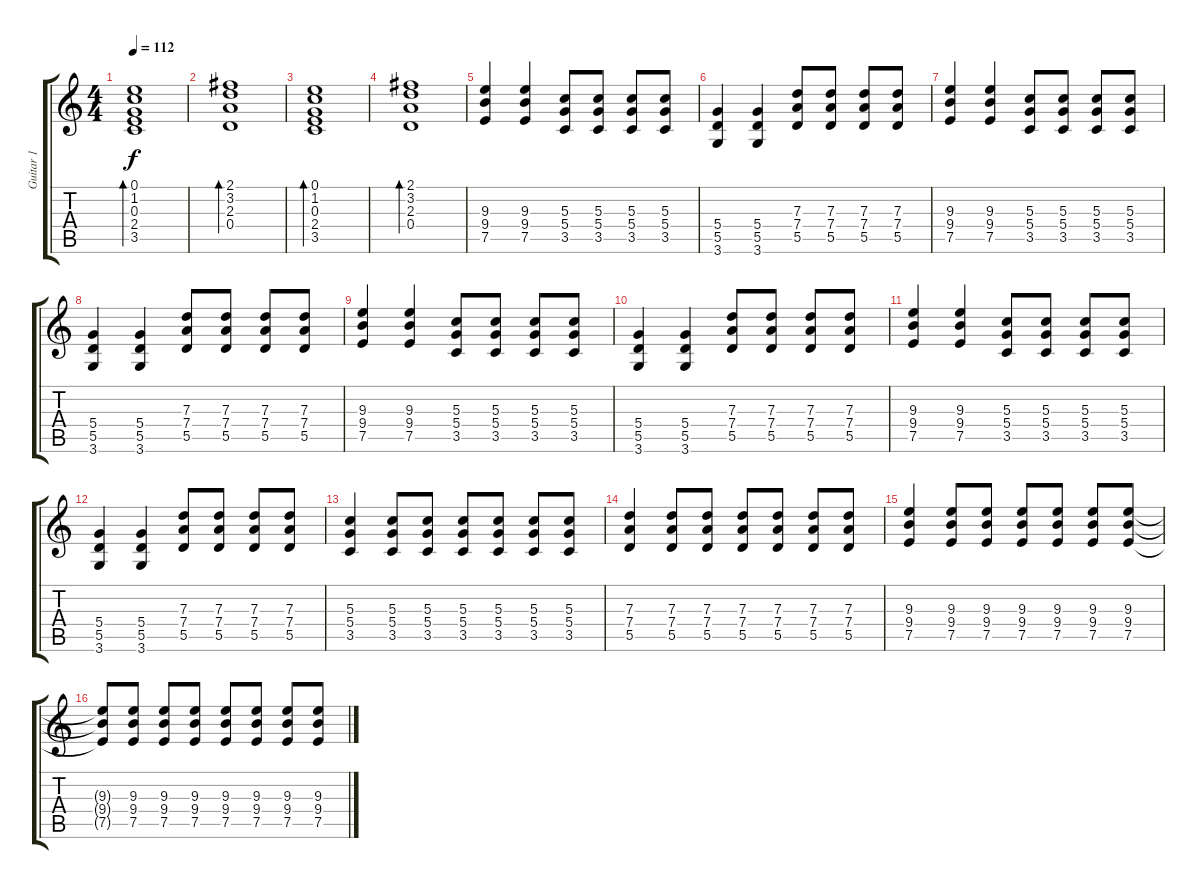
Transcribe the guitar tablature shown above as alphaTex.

\track ("Guitar 1" "Guitar 1") {instrument distortionguitar}
\staff {score tabs}
\tuning (E4 B3 G3 D3 A2 E2) {hide}
\ts (4 4)
\tempo 112
\clef g2
\ks c
(0.1 1.2 0.3 2.4 3.5).1{bd 240 dy f} |
(2.1 3.2 2.3 0.4).1{bd 240} |
(0.1 1.2 0.3 2.4 3.5).1{bd 240} |
(2.1 3.2 2.3 0.4).1{bd 240} |
(9.3 9.4 7.5).4 (9.3 9.4 7.5).4 (5.3 5.4 3.5).8 (5.3 5.4 3.5).8 (5.3 5.4 3.5).8 (5.3 5.4 3.5).8 |
(5.4 5.5 3.6).4 (5.4 5.5 3.6).4 (7.3 7.4 5.5).8 (7.3 7.4 5.5).8 (7.3 7.4 5.5).8 (7.3 7.4 5.5).8 |
(9.3 9.4 7.5).4 (9.3 9.4 7.5).4 (5.3 5.4 3.5).8 (5.3 5.4 3.5).8 (5.3 5.4 3.5).8 (5.3 5.4 3.5).8 |
(5.4 5.5 3.6).4 (5.4 5.5 3.6).4 (7.3 7.4 5.5).8 (7.3 7.4 5.5).8 (7.3 7.4 5.5).8 (7.3 7.4 5.5).8 |
(9.3 9.4 7.5).4 (9.3 9.4 7.5).4 (5.3 5.4 3.5).8 (5.3 5.4 3.5).8 (5.3 5.4 3.5).8 (5.3 5.4 3.5).8 |
(5.4 5.5 3.6).4 (5.4 5.5 3.6).4 (7.3 7.4 5.5).8 (7.3 7.4 5.5).8 (7.3 7.4 5.5).8 (7.3 7.4 5.5).8 |
(9.3 9.4 7.5).4 (9.3 9.4 7.5).4 (5.3 5.4 3.5).8 (5.3 5.4 3.5).8 (5.3 5.4 3.5).8 (5.3 5.4 3.5).8 |
(5.4 5.5 3.6).4 (5.4 5.5 3.6).4 (7.3 7.4 5.5).8 (7.3 7.4 5.5).8 (7.3 7.4 5.5).8 (7.3 7.4 5.5).8 |
(5.3 5.4 3.5).4 (5.3 5.4 3.5).8 (5.3 5.4 3.5).8 (5.3 5.4 3.5).8 (5.3 5.4 3.5).8 (5.3 5.4 3.5).8 (5.3 5.4 3.5).8 |
(7.3 7.4 5.5).4 (7.3 7.4 5.5).8 (7.3 7.4 5.5).8 (7.3 7.4 5.5).8 (7.3 7.4 5.5).8 (7.3 7.4 5.5).8 (7.3 7.4 5.5).8 |
(9.3 9.4 7.5).4 (9.3 9.4 7.5).8 (9.3 9.4 7.5).8 (9.3 9.4 7.5).8 (9.3 9.4 7.5).8 (9.3 9.4 7.5).8 (9.3 9.4 7.5).8 |
(9.3{t} 9.4{t} 7.5{t}).8 (9.3 9.4 7.5).8 (9.3 9.4 7.5).8 (9.3 9.4 7.5).8 (9.3 9.4 7.5).8 (9.3 9.4 7.5).8 (9.3 9.4 7.5).8 (9.3 9.4 7.5).8
